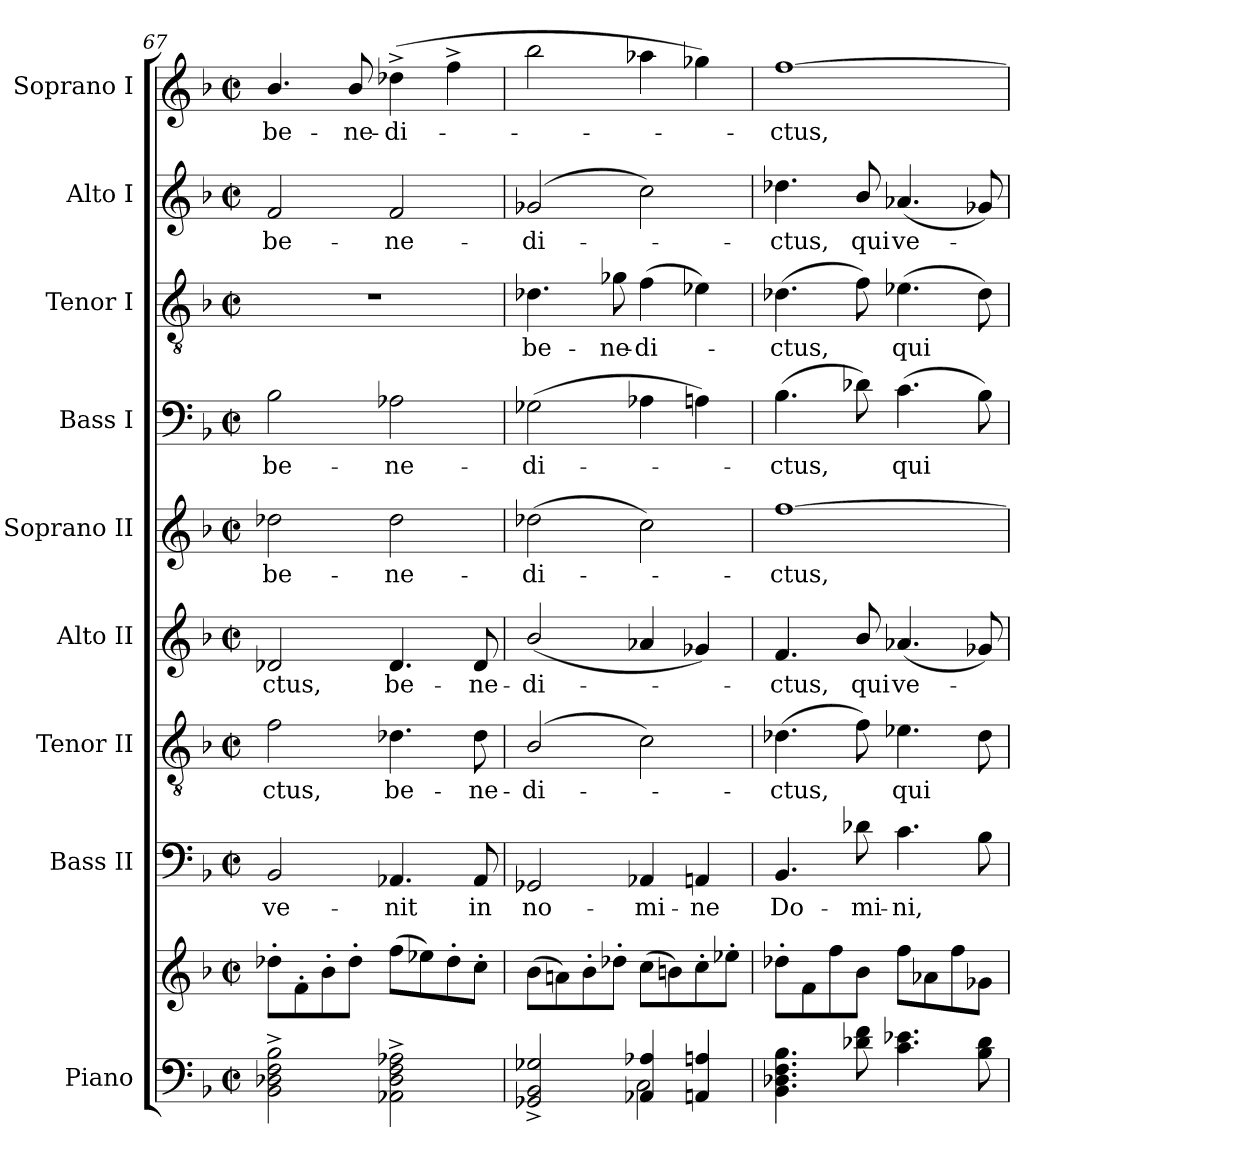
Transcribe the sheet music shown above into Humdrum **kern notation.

**kern	**kern	**kern	**text	**kern	**text	**kern	**text	**kern	**text	**kern	**text	**kern	**text	**kern	**text	**kern	**text
*part9	*part9	*part8	*part8	*part7	*part7	*part6	*part6	*part5	*part5	*part4	*part4	*part3	*part3	*part2	*part2	*part1	*part1
*staff10	*staff9	*staff8	*staff8	*staff7	*staff7	*staff6	*staff6	*staff5	*staff5	*staff4	*staff4	*staff3	*staff3	*staff2	*staff2	*staff1	*staff1
*I"Piano	*	*I"Bass II	*	*I"Tenor II	*	*I"Alto II	*	*I"Soprano II	*	*I"Bass I	*	*I"Tenor I	*	*I"Alto I	*	*I"Soprano I	*
*I'Pno.	*	*I'B.	*	*I'T.	*	*I'A.	*	*I'S.	*	*I'B.	*	*I'T.	*	*I'A.	*	*I'S.	*
*clefF4	*clefG2	*clefF4	*	*clefGv2	*	*clefG2	*	*clefG2	*	*clefF4	*	*clefGv2	*	*clefG2	*	*clefG2	*
*	*	*	*	*ITrd7c12	*	*	*	*	*	*	*	*ITrd7c12	*	*	*	*	*
*k[b-]	*k[b-]	*k[b-]	*	*k[b-]	*	*k[b-]	*	*k[b-]	*	*k[b-]	*	*k[b-]	*	*k[b-]	*	*k[b-]	*
*F:	*F:	*F:	*	*F:	*	*F:	*	*F:	*	*F:	*	*F:	*	*F:	*	*F:	*
*M2/2	*M2/2	*M2/2	*	*M2/2	*	*M2/2	*	*M2/2	*	*M2/2	*	*M2/2	*	*M2/2	*	*M2/2	*
*met(c|)	*met(c|)	*met(c|)	*	*met(c|)	*	*met(c|)	*	*met(c|)	*	*met(c|)	*	*met(c|)	*	*met(c|)	*	*met(c|)	*
=67	=67	=67	=67	=67	=67	=67	=67	=67	=67	=67	=67	=67	=67	=67	=67	=67	=67
!	!	!	!LO:LY:b:color=#000000	!	!	!	!	!	!	!	!	!	!	!	!	!	!
!	!	!	!	!	!LO:LY:b:color=#000000	!	!	!	!	!	!	!	!	!	!	!	!
!	!	!	!	!	!	!	!LO:LY:b:color=#000000	!	!	!	!	!	!	!	!	!	!
!	!	!	!	!	!	!	!	!	!LO:LY:b:color=#000000	!	!	!	!	!	!	!	!
!	!	!	!	!	!	!	!	!	!	!	!LO:LY:b:color=#000000	!	!	!	!	!	!
!	!	!	!	!	!	!	!	!	!	!	!	!	!	!	!LO:LY:b:color=#000000	!	!
!	!	!	!	!	!	!	!	!	!	!	!	!	!	!	!	!	!LO:LY:b:color=#000000
2BB-i\^ 2D-Xi^ 2Fi^ 2B-i^	8dd-X'i\L	2BB-i/	ve-	2Fi\	-ctus,	2d-Xi/	-ctus,	2dd-Xi\	be-	2B-i\	be-	1r	.	2fi/	be-	4.b-i/	be-
.	8f'i\	.	.	.	.	.	.	.	.	.	.	.	.	.	.	.	.
.	8b-'i\	.	.	.	.	.	.	.	.	.	.	.	.	.	.	.	.
!	!	!	!	!	!	!	!	!	!	!	!	!	!	!	!	!	!LO:LY:b:color=#000000
.	8dd-'i\J	.	.	.	.	.	.	.	.	.	.	.	.	.	.	8b-i/	-ne-
!	!	!	!LO:LY:b:color=#000000	!	!	!	!	!	!	!	!	!	!	!	!	!	!
!	!	!	!	!	!LO:LY:b:color=#000000	!	!	!	!	!	!	!	!	!	!	!	!
!	!	!	!	!	!	!	!LO:LY:b:color=#000000	!	!	!	!	!	!	!	!	!	!
!	!	!	!	!	!	!	!	!	!LO:LY:b:color=#000000	!	!	!	!	!	!	!	!
!	!	!	!	!	!	!	!	!	!	!	!LO:LY:b:color=#000000	!	!	!	!	!	!
!	!	!	!	!	!	!	!	!	!	!	!	!	!	!	!LO:LY:b:color=#000000	!	!
!	!	!	!	!	!	!	!	!	!	!	!	!	!	!	!	!	!LO:LY:b:color=#000000
2AA-Xi\^ 2D-i^ 2Fi^ 2A-Xi^	(8ffi\L	4.AA-Xi/	-nit	4.D-Xi\	be-	4.d-i/	be-	2dd-i\	-ne-	2A-Xi\	-ne-	.	.	2fi/	-ne-	(4dd-X^i\	-di-
.	8ee-Xi\)	.	.	.	.	.	.	.	.	.	.	.	.	.	.	.	.
.	8dd-'i\	.	.	.	.	.	.	.	.	.	.	.	.	.	.	4ff^i\	.
!	!	!	!LO:LY:b:color=#000000	!	!	!	!	!	!	!	!	!	!	!	!	!	!
!	!	!	!	!	!LO:LY:b:color=#000000	!	!	!	!	!	!	!	!	!	!	!	!
!	!	!	!	!	!	!	!LO:LY:b:color=#000000	!	!	!	!	!	!	!	!	!	!
.	8cc'i\J	8AA-i/	in	8D-i\	-ne-	8d-i/	-ne-	.	.	.	.	.	.	.	.	.	.
!!LO:PB:g=z
=68	=68	=68	=68	=68	=68	=68	=68	=68	=68	=68	=68	=68	=68	=68	=68	=68	=68
*^	*	*	*	*	*	*	*	*	*	*	*	*	*	*	*	*	*
!	!	!	!	!LO:LY:b:color=#000000	!	!	!	!	!	!	!	!	!	!	!	!	!	!
!	!	!	!	!	!	!LO:LY:b:color=#000000	!	!	!	!	!	!	!	!	!	!	!	!
!	!	!	!	!	!	!	!	!LO:LY:b:color=#000000	!	!	!	!	!	!	!	!	!	!
!	!	!	!	!	!	!	!	!	!	!LO:LY:b:color=#000000	!	!	!	!	!	!	!	!
!	!	!	!	!	!	!	!	!	!	!	!	!LO:LY:b:color=#000000	!	!	!	!	!	!
!	!	!	!	!	!	!	!	!	!	!	!	!	!	!LO:LY:b:color=#000000	!	!	!	!
!	!	!	!	!	!	!	!	!	!	!	!	!	!	!	!	!LO:LY:b:color=#000000	!	!
2GG-Xi/^ 2BB-i^ 2G-Xi^	2ryy	(8b-i\L	2GG-Xi/	no-	(2BB-i/	-di-	(2b-i/	-di-	(2dd-Xi\	-di-	(2G-Xi\	-di-	4.D-Xi\	be-	(2g-Xi/	-di-	2bb-i\	.
.	.	8ani\)	.	.	.	.	.	.	.	.	.	.	.	.	.	.	.	.
.	.	8b-'i\	.	.	.	.	.	.	.	.	.	.	.	.	.	.	.	.
!	!	!	!	!	!	!	!	!	!	!	!	!	!	!LO:LY:b:color=#000000	!	!	!	!
.	.	8dd-X'i\J	.	.	.	.	.	.	.	.	.	.	8G-Xi\	-ne-	.	.	.	.
!	!	!	!	!LO:LY:b:color=#000000	!	!	!	!	!	!	!	!	!	!	!	!	!	!
!	!	!	!	!	!	!	!	!	!	!	!	!	!	!LO:LY:b:color=#000000	!	!	!	!
4AA-Xi/ 4A-Xi	2Ci\	(8cci\L	4AA-Xi/	-mi-	2Ci\)	.	4a-Xi/	.	2cci\)	.	4A-Xi\	.	(4Fi\	-di-	2cci\)	.	4aa-Xi\	.
.	.	8bni\)	.	.	.	.	.	.	.	.	.	.	.	.	.	.	.	.
!	!	!	!	!LO:LY:b:color=#000000	!	!	!	!	!	!	!	!	!	!	!	!	!	!
4AAni/ 4Ani	.	8cc'i\	4AAni/	-ne	.	.	4g-Xi/)	.	.	.	4Ani\)	.	4E-Xi\)	.	.	.	4gg-Xi\)	.
.	.	8ee-X'i\J	.	.	.	.	.	.	.	.	.	.	.	.	.	.	.	.
*v	*v	*	*	*	*	*	*	*	*	*	*	*	*	*	*	*	*	*
=69	=69	=69	=69	=69	=69	=69	=69	=69	=69	=69	=69	=69	=69	=69	=69	=69	=69
!	!	!	!LO:LY:b:color=#000000	!	!	!	!	!	!	!	!	!	!	!	!	!	!
!	!	!	!	!	!LO:LY:b:color=#000000	!	!	!	!	!	!	!	!	!	!	!	!
!	!	!	!	!	!	!	!LO:LY:b:color=#000000	!	!	!	!	!	!	!	!	!	!
!	!	!	!	!	!	!	!	!	!LO:LY:b:color=#000000	!	!	!	!	!	!	!	!
!	!	!	!	!	!	!	!	!	!	!	!LO:LY:b:color=#000000	!	!	!	!	!	!
!	!	!	!	!	!	!	!	!	!	!	!	!	!LO:LY:b:color=#000000	!	!	!	!
!	!	!	!	!	!	!	!	!	!	!	!	!	!	!	!LO:LY:b:color=#000000	!	!
!	!	!	!	!	!	!	!	!	!	!	!	!	!	!	!	!	!LO:LY:b:color=#000000
4.BB-i\ 4.D-Xi 4.Fi 4.B-i	8dd-X'i\L	4.BB-i/	Do-	(4.D-Xi\	-ctus,	4.fi/	-ctus,	[1ffi	-ctus,	(4.B-i\	-ctus,	(4.D-Xi\	-ctus,	4.dd-Xi\	-ctus,	[1ffi	-ctus,
.	8fi\	.	.	.	.	.	.	.	.	.	.	.	.	.	.	.	.
.	8ffi\	.	.	.	.	.	.	.	.	.	.	.	.	.	.	.	.
!	!	!	!LO:LY:b:color=#000000	!	!	!	!	!	!	!	!	!	!	!	!	!	!
!	!	!	!	!	!	!	!LO:LY:b:color=#000000	!	!	!	!	!	!	!	!	!	!
!	!	!	!	!	!	!	!	!	!	!	!	!	!	!	!LO:LY:b:color=#000000	!	!
8d-Xi\ 8fi	8b-i\J	8d-Xi\	-mi-	8Fi\)	.	8b-i/	qui	.	.	8d-Xi\)	.	8Fi\)	.	8b-i/	qui	.	.
!	!	!	!LO:LY:b:color=#000000	!	!	!	!	!	!	!	!	!	!	!	!	!	!
!	!	!	!	!	!LO:LY:b:color=#000000	!	!	!	!	!	!	!	!	!	!	!	!
!	!	!	!	!	!	!	!LO:LY:b:color=#000000	!	!	!	!	!	!	!	!	!	!
!	!	!	!	!	!	!	!	!	!	!	!LO:LY:b:color=#000000	!	!	!	!	!	!
!	!	!	!	!	!	!	!	!	!	!	!	!	!LO:LY:b:color=#000000	!	!	!	!
!	!	!	!	!	!	!	!	!	!	!	!	!	!	!	!LO:LY:b:color=#000000	!	!
4.ci\ 4.e-Xi	8ffi\L	4.ci\	-ni,	4.E-Xi\	qui	(4.a-Xi/	ve-	.	.	(4.ci\	qui	(4.E-Xi\	qui	(4.a-Xi/	ve-	.	.
.	8a-Xi\	.	.	.	.	.	.	.	.	.	.	.	.	.	.	.	.
.	8ffi\	.	.	.	.	.	.	.	.	.	.	.	.	.	.	.	.
8B-i\ 8d-i	8g-Xi\J	8B-i\	.	8D-i\	.	8g-Xi/)	.	.	.	8B-i\)	.	8D-i\)	.	8g-Xi/)	.	.	.
=	=	=	=	=	=	=	=	=	=	=	=	=	=	=	=	=	=
*-	*-	*-	*-	*-	*-	*-	*-	*-	*-	*-	*-	*-	*-	*-	*-	*-	*-
